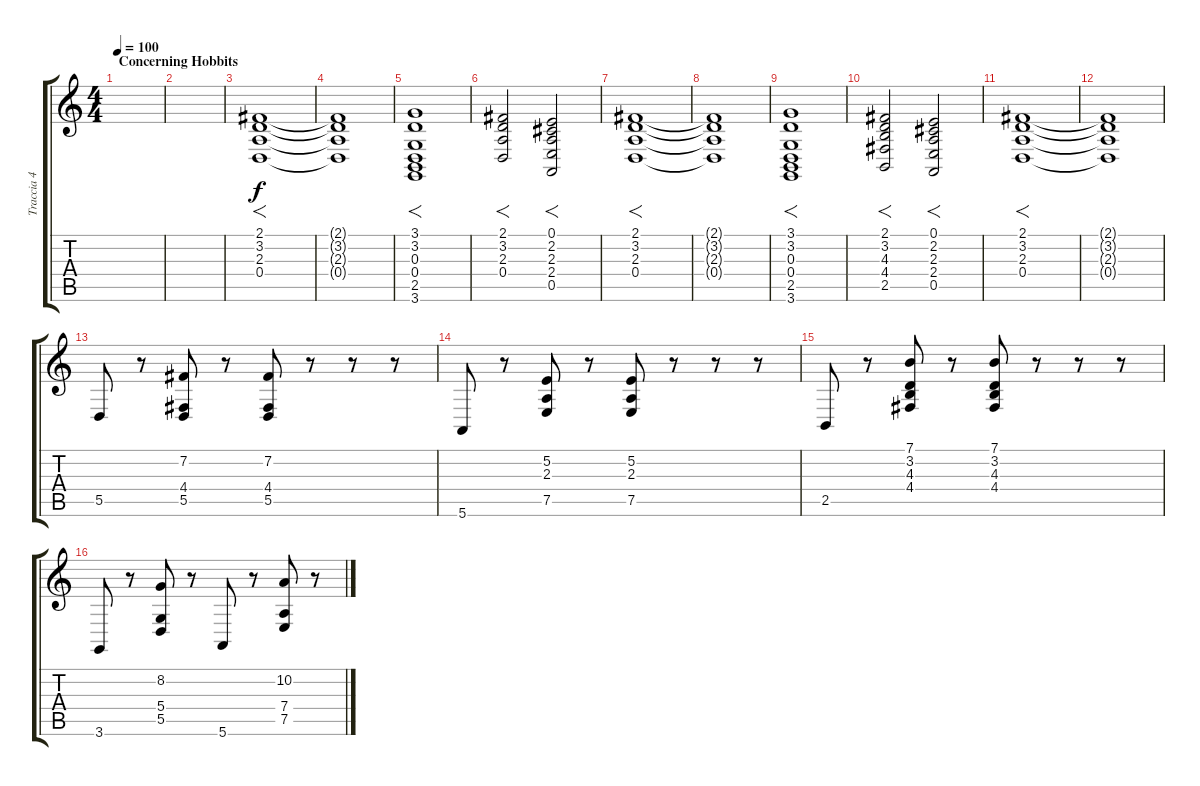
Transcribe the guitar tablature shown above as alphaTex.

\track ("Traccia 4" "Traccia 4") {instrument stringensemble1}
\staff {score tabs}
\tuning (E4 B3 G3 D3 A2 E2) {hide}
\ts (4 4)
\section ("" "Concerning Hobbits")
\tempo 100
\clef g2
\ks c
|
|
(2.1 3.2 2.3 0.4).1{f} |
(2.1{t} 3.2{t} 2.3{t} 0.4{t}).1 |
(3.1 3.2 0.3 0.4 2.5 3.6).1{f} |
(2.1 3.2 2.3 0.4).2{f} (0.1 2.2 2.3 2.4 0.5).2{f} |
(2.1 3.2 2.3 0.4).1{f} |
(2.1{t} 3.2{t} 2.3{t} 0.4{t}).1 |
(3.1 3.2 0.3 0.4 2.5 3.6).1{f} |
(2.1 3.2 4.3 4.4 2.5).2{f} (0.1 2.2 2.3 2.4 0.5).2{f} |
(2.1 3.2 2.3 0.4).1{f} |
(2.1{t} 3.2{t} 2.3{t} 0.4{t}).1 |
5.5.8{volume 13 instrument pizzicatostrings} r.8 (7.2 4.4 5.5).8 r.8 (7.2 4.4 5.5).8 r.8 r.8 r.8 |
5.6.8 r.8 (5.2 2.3 7.5).8 r.8 (5.2 2.3 7.5).8 r.8 r.8 r.8 |
2.5.8 r.8 (7.1 3.2 4.3 4.4).8 r.8 (7.1 3.2 4.3 4.4).8 r.8 r.8 r.8 |
3.6.8 r.8 (8.2 5.4 5.5).8 r.8 5.6.8 r.8 (10.2 7.4 7.5).8 r.8
